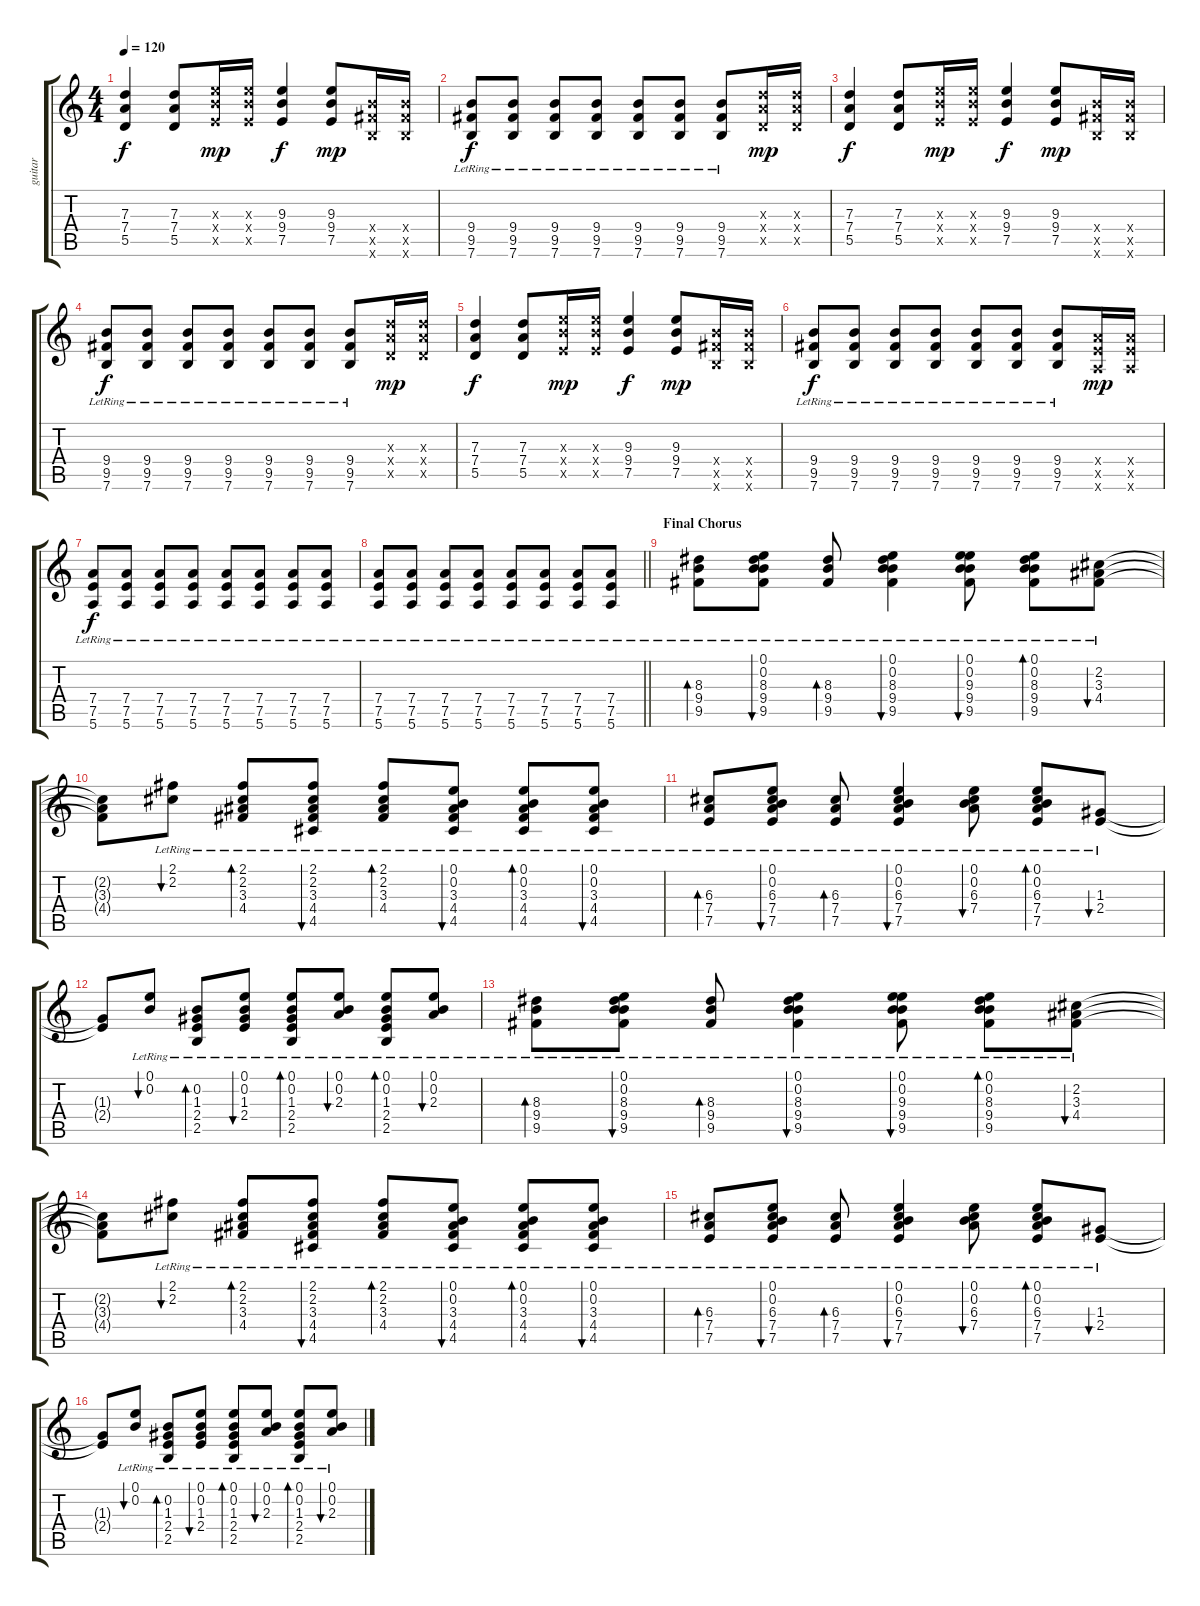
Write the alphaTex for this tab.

\track ("guitar" "guitar") {instrument electricguitarclean}
\staff {score tabs}
\tuning (E4 B3 G3 D3 A2 E2) {hide}
\ts (4 4)
\tempo 120
\clef g2
\ks c
(7.3 7.4 5.5).4{dy f} (7.3 7.4 5.5).8 (9.3{x} 9.4{x} 7.5{x}).16{dy mp} (9.3{x} 9.4{x} 7.5{x}).16 (9.3 9.4 7.5).4{dy f} (9.3 9.4 7.5).8{dy mp} (9.4{x} 9.5{x} 7.6{x}).16 (9.4{x} 9.5{x} 7.6{x}).16 |
(9.4{lr} 9.5{lr} 7.6{lr}).8{dy f} (9.4{lr} 9.5{lr} 7.6{lr}).8 (9.4{lr} 9.5{lr} 7.6{lr}).8 (9.4{lr} 9.5{lr} 7.6{lr}).8 (9.4{lr} 9.5{lr} 7.6{lr}).8 (9.4{lr} 9.5{lr} 7.6{lr}).8 (9.4{lr} 9.5{lr} 7.6{lr}).8 (7.3{x} 7.4{x} 5.5{x}).16{dy mp} (7.3{x} 7.4{x} 5.5{x}).16 |
(7.3 7.4 5.5).4{dy f} (7.3 7.4 5.5).8 (9.3{x} 9.4{x} 7.5{x}).16{dy mp} (9.3{x} 9.4{x} 7.5{x}).16 (9.3 9.4 7.5).4{dy f} (9.3 9.4 7.5).8{dy mp} (9.4{x} 9.5{x} 7.6{x}).16 (9.4{x} 9.5{x} 7.6{x}).16 |
(9.4{lr} 9.5{lr} 7.6{lr}).8{dy f} (9.4{lr} 9.5{lr} 7.6{lr}).8 (9.4{lr} 9.5{lr} 7.6{lr}).8 (9.4{lr} 9.5{lr} 7.6{lr}).8 (9.4{lr} 9.5{lr} 7.6{lr}).8 (9.4{lr} 9.5{lr} 7.6{lr}).8 (9.4{lr} 9.5{lr} 7.6{lr}).8 (7.3{x} 7.4{x} 5.5{x}).16{dy mp} (7.3{x} 7.4{x} 5.5{x}).16 |
(7.3 7.4 5.5).4{dy f} (7.3 7.4 5.5).8 (9.3{x} 9.4{x} 7.5{x}).16{dy mp} (9.3{x} 9.4{x} 7.5{x}).16 (9.3 9.4 7.5).4{dy f} (9.3 9.4 7.5).8{dy mp} (9.4{x} 9.5{x} 7.6{x}).16 (9.4{x} 9.5{x} 7.6{x}).16 |
(9.4{lr} 9.5{lr} 7.6{lr}).8{dy f} (9.4{lr} 9.5{lr} 7.6{lr}).8 (9.4{lr} 9.5{lr} 7.6{lr}).8 (9.4{lr} 9.5{lr} 7.6{lr}).8 (9.4{lr} 9.5{lr} 7.6{lr}).8 (9.4{lr} 9.5{lr} 7.6{lr}).8 (9.4{lr} 9.5{lr} 7.6{lr}).8 (7.4{x} 7.5{x} 5.6{x}).16{dy mp} (7.4{x} 7.5{x} 5.6{x}).16 |
(7.4{lr} 7.5{lr} 5.6{lr}).8{dy f} (7.4{lr} 7.5{lr} 5.6{lr}).8 (7.4{lr} 7.5{lr} 5.6{lr}).8 (7.4{lr} 7.5{lr} 5.6{lr}).8 (7.4{lr} 7.5{lr} 5.6{lr}).8 (7.4{lr} 7.5{lr} 5.6{lr}).8 (7.4{lr} 7.5{lr} 5.6{lr}).8 (7.4{lr} 7.5{lr} 5.6{lr}).8 |
\barLineRight lightlight
(7.4{lr} 7.5{lr} 5.6{lr}).8 (7.4{lr} 7.5{lr} 5.6{lr}).8 (7.4{lr} 7.5{lr} 5.6{lr}).8 (7.4{lr} 7.5{lr} 5.6{lr}).8 (7.4{lr} 7.5{lr} 5.6{lr}).8 (7.4{lr} 7.5{lr} 5.6{lr}).8 (7.4{lr} 7.5{lr} 5.6{lr}).8 (7.4{lr} 7.5{lr} 5.6{lr}).8 |
\section ("" "Final Chorus")
(8.3{lr} 9.4{lr} 9.5{lr}).8{bd 60} (0.1{lr} 0.2{lr} 8.3{lr} 9.4{lr} 9.5{lr}).8{bu 60} (8.3{lr} 9.4{lr} 9.5{lr}).8{bd 120} (0.1{lr} 0.2{lr} 8.3{lr} 9.4{lr} 9.5{lr}).4{bu 120} (0.1{lr} 0.2{lr} 9.3{lr} 9.4{lr} 9.5{lr}).8{bu 120} (0.1{lr} 0.2{lr} 8.3{lr} 9.4{lr} 9.5{lr}).8{bd 120} (2.2{lr} 3.3{lr} 4.4{lr}).8{bu 120} |
(2.2{t} 3.3{t} 4.4{t}).8 (2.1{lr} 2.2{lr}).8{bu 120} (2.1{lr} 2.2{lr} 3.3{lr} 4.4{lr}).8{bd 120} (2.1{lr} 2.2{lr} 3.3{lr} 4.4{lr} 4.5{lr}).8{bu 120} (2.1{lr} 2.2{lr} 3.3{lr} 4.4{lr}).8{bd 120} (0.1{lr} 0.2{lr} 3.3{lr} 4.4{lr} 4.5{lr}).8{bu 60} (0.1{lr} 0.2{lr} 3.3{lr} 4.4{lr} 4.5{lr}).8{bd 120} (0.1{lr} 0.2{lr} 3.3{lr} 4.4{lr} 4.5{lr}).8{bu 120} |
(6.3{lr} 7.4{lr} 7.5{lr}).8{bd 120} (0.1{lr} 0.2{lr} 6.3{lr} 7.4{lr} 7.5{lr}).8{bu 120} (6.3{lr} 7.4{lr} 7.5{lr}).8{bd 120} (0.1{lr} 0.2{lr} 6.3{lr} 7.4{lr} 7.5{lr}).4{bu 120} (0.1{lr} 0.2{lr} 6.3{lr} 7.4{lr}).8{bu 120} (0.1{lr} 0.2{lr} 6.3{lr} 7.4{lr} 7.5{lr}).8{bd 120} (1.3{lr} 2.4{lr}).8{bu 120} |
(1.3{t} 2.4{t}).8 (0.1{lr} 0.2{lr}).8{bu 120} (0.2{lr} 1.3{lr} 2.4{lr} 2.5{lr}).8{bd 120} (0.1{lr} 0.2{lr} 1.3{lr} 2.4{lr}).8{bu 120} (0.1{lr} 0.2{lr} 1.3{lr} 2.4{lr} 2.5{lr}).8{bd 120} (0.1{lr} 0.2{lr} 2.3{lr}).8{bu 120} (0.1{lr} 0.2{lr} 1.3{lr} 2.4{lr} 2.5{lr}).8{bd 120} (0.1{lr} 0.2{lr} 2.3{lr}).8{bu 120} |
(8.3{lr} 9.4{lr} 9.5{lr}).8{bd 60} (0.1{lr} 0.2{lr} 8.3{lr} 9.4{lr} 9.5{lr}).8{bu 60} (8.3{lr} 9.4{lr} 9.5{lr}).8{bd 120} (0.1{lr} 0.2{lr} 8.3{lr} 9.4{lr} 9.5{lr}).4{bu 120} (0.1{lr} 0.2{lr} 9.3{lr} 9.4{lr} 9.5{lr}).8{bu 120} (0.1{lr} 0.2{lr} 8.3{lr} 9.4{lr} 9.5{lr}).8{bd 120} (2.2{lr} 3.3{lr} 4.4{lr}).8{bu 120} |
(2.2{t} 3.3{t} 4.4{t}).8 (2.1{lr} 2.2{lr}).8{bu 120} (2.1{lr} 2.2{lr} 3.3{lr} 4.4{lr}).8{bd 120} (2.1{lr} 2.2{lr} 3.3{lr} 4.4{lr} 4.5{lr}).8{bu 120} (2.1{lr} 2.2{lr} 3.3{lr} 4.4{lr}).8{bd 120} (0.1{lr} 0.2{lr} 3.3{lr} 4.4{lr} 4.5{lr}).8{bu 60} (0.1{lr} 0.2{lr} 3.3{lr} 4.4{lr} 4.5{lr}).8{bd 120} (0.1{lr} 0.2{lr} 3.3{lr} 4.4{lr} 4.5{lr}).8{bu 120} |
(6.3{lr} 7.4{lr} 7.5{lr}).8{bd 120} (0.1{lr} 0.2{lr} 6.3{lr} 7.4{lr} 7.5{lr}).8{bu 120} (6.3{lr} 7.4{lr} 7.5{lr}).8{bd 120} (0.1{lr} 0.2{lr} 6.3{lr} 7.4{lr} 7.5{lr}).4{bu 120} (0.1{lr} 0.2{lr} 6.3{lr} 7.4{lr}).8{bu 120} (0.1{lr} 0.2{lr} 6.3{lr} 7.4{lr} 7.5{lr}).8{bd 120} (1.3{lr} 2.4{lr}).8{bu 120} |
(1.3{t} 2.4{t}).8 (0.1{lr} 0.2{lr}).8{bu 120} (0.2{lr} 1.3{lr} 2.4{lr} 2.5{lr}).8{bd 120} (0.1{lr} 0.2{lr} 1.3{lr} 2.4{lr}).8{bu 120} (0.1{lr} 0.2{lr} 1.3{lr} 2.4{lr} 2.5{lr}).8{bd 120} (0.1{lr} 0.2{lr} 2.3{lr}).8{bu 120} (0.1{lr} 0.2{lr} 1.3{lr} 2.4{lr} 2.5{lr}).8{bd 120} (0.1{lr} 0.2{lr} 2.3{lr}).8{bu 120}
